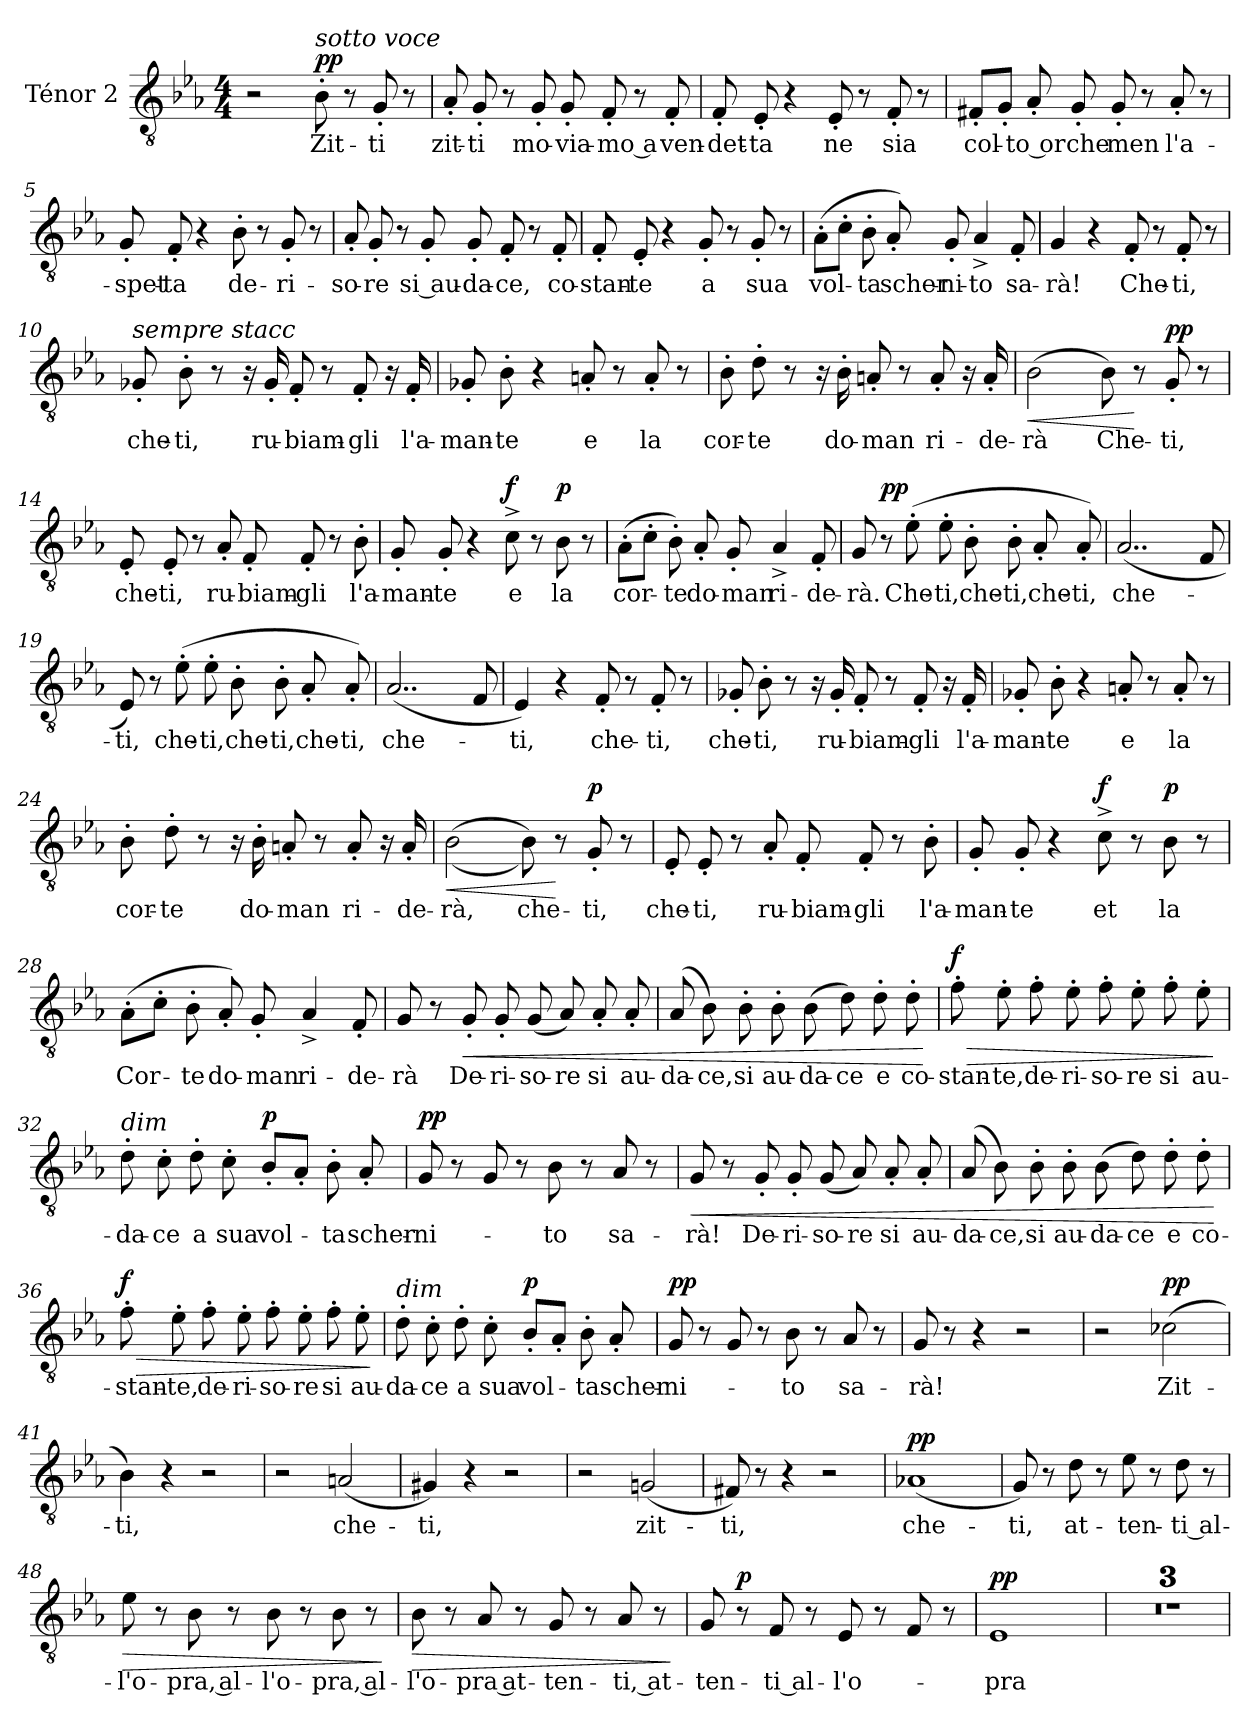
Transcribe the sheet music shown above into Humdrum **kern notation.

**kern	**text	**dynam
*part1	*part1	*part1
*staff1	*staff1	*staff1
*I"Ténor 2	*	*
*I'T2	*	*
*clefGv2	*	*
*k[b-e-a-]	*	*
*M4/4	*	*
=1	=1	=1
2r	.	.
!LO:TX:a:i:t=sotto voce	!	!
!	!	!LO:DY:a
8B-'\	Zit-	pp
8r	.	.
8G'/	-ti	.
8r	.	.
=2	=2	=2
8A-'/	zit-	.
8G'/	-ti	.
8r	.	.
8G'/	mo-	.
8G'/	-via-	.
8F'/	-mo a	.
8r	.	.
8F'/	ven-	.
=3	=3	=3
8F'/	-det-	.
8E-'/	-ta	.
4r	.	.
8E-'/	ne	.
8r	.	.
8F'/	sia	.
8r	.	.
!!LO:PB:g=z
=4	=4	=4
8F#X'/L	col-	.
8G'/J	.	.
8A-'/	-to or	.
8G'/	che	.
8G'/	men	.
8r	.	.
8A-'/	l'a-	.
8r	.	.
=5	=5	=5
8G'/	-spet-	.
8F'/	-ta	.
4r	.	.
8B-'\	de-	.
8r	.	.
8G'/	-ri-	.
8r	.	.
=6	=6	=6
8A-'/	-so-	.
8G'/	-re	.
8r	.	.
8G'/	si au-	.
8G'/	-da-	.
8F'/	-ce,	.
8r	.	.
8F'/	co-	.
!!LO:PB:g=z
=7	=7	=7
8F'/	-stan-	.
8E-'/	-te	.
4r	.	.
8G'/	a	.
8r	.	.
8G'/	sua	.
8r	.	.
=8	=8	=8
(8A-'\L	vol-	.
8c'\J	.	.
8B-'\	-ta	.
8A-'/)	scher-	.
8G'/	-ni-	.
4A-^/	-to	.
8F'/	sa-	.
=9	=9	=9
4G/	-rà!	.
4r	.	.
8F'/	Che-	.
8r	.	.
8F'/	-ti,	.
8r	.	.
!!LO:PB:g=z
=10	=10	=10
!LO:TX:a:i:t=sempre stacc	!	!
8G-X'/	che-	.
8B-'\	-ti,	.
8r	.	.
16r	.	.
16G-'/	ru-	.
8F'/	-biam-	.
8r	.	.
8F'/	-gli	.
16r	.	.
16F'/	l'a-	.
=11	=11	=11
8G-X'/	-man-	.
8B-'\	-te	.
4r	.	.
8An'/	e	.
8r	.	.
8A'/	la	.
8r	.	.
=12	=12	=12
8B-'\	cor-	.
8d'\	-te	.
8r	.	.
16r	.	.
16B-'\	do-	.
8An'/	-man	.
8r	.	.
8A'/	ri-	.
16r	.	.
16A'/	-de-	.
!!LO:PB:g=z
=13	=13	=13
!	!	!LO:HP:b
(2B-\	-rà	<
8B-\)	Che-	.
8r	.	[
!	!	!LO:DY:a
8G'/	-ti,	pp
8r	.	.
=14	=14	=14
8E-'/	che-	.
8E-'/	-ti,	.
8r	.	.
8A-'/	ru-	.
8F'/	-biam-	.
8F'/	-gli	.
8r	.	.
8B-'\	l'a-	.
=15	=15	=15
8G'/	-man-	.
8G'/	-te	.
4r	.	.
!	!	!LO:DY:a
8c^\	e	f
8r	.	.
!	!	!LO:DY:a
8B-\	la	p
8r	.	.
!!LO:PB:g=z
=16	=16	=16
(8A-'\L	cor-	.
8c'\J	.	.
8B-'\)	-te	.
8A-'/	do-	.
8G'/	-man	.
4A-^/	ri-	.
8F'/	-de-	.
=17	=17	=17
8G/	-rà.	.
!	!	!LO:DY:a
8r	.	pp
(8e-'\	Che-	.
8e-'\	-ti,	.
8B-'\	che-	.
8B-'\	-ti,	.
8A-'/	che-	.
8A-'/)	-ti,	.
=18	=18	=18
(2..A-/	che-	.
8F/	.	.
!!LO:PB:g=z
=19	=19	=19
8E-/)	-ti,	.
8r	.	.
(8e-'\	che-	.
8e-'\	-ti,	.
8B-'\	che-	.
8B-'\	-ti,	.
8A-'/	che-	.
8A-'/)	-ti,	.
=20	=20	=20
(2..A-/	che-	.
8F/	.	.
=21	=21	=21
4E-/)	-ti,	.
4r	.	.
8F'/	che-	.
8r	.	.
8F'/	-ti,	.
8r	.	.
!!LO:PB:g=z
=22	=22	=22
8G-X'/	che-	.
8B-'\	-ti,	.
8r	.	.
16r	.	.
16G-'/	ru-	.
8F'/	-biam-	.
8r	.	.
8F'/	-gli	.
16r	.	.
16F'/	l'a-	.
=23	=23	=23
8G-X'/	-man-	.
8B-'\	-te	.
4r	.	.
8An'/	e	.
8r	.	.
8A'/	la	.
8r	.	.
!!LO:PB:g=z
=24	=24	=24
8B-'\	cor-	.
8d'\	-te	.
8r	.	.
16r	.	.
16B-'\	do-	.
8An'/	-man	.
8r	.	.
8A'/	ri-	.
16r	.	.
16A'/	-de-	.
=25	=25	=25
!	!	!LO:HP:b
((2B-\	-rà,	<
8B-\))	che-	.
8r	.	[
!	!	!LO:DY:a
8G'/	-ti,	p
8r	.	.
=26	=26	=26
8E-'/	che-	.
8E-'/	-ti,	.
8r	.	.
8A-'/	ru-	.
8F'/	-biam-	.
8F'/	-gli	.
8r	.	.
8B-'\	l'a-	.
!!LO:PB:g=z
=27	=27	=27
8G'/	-man-	.
8G'/	-te	.
4r	.	.
!	!	!LO:DY:a
8c^\	et	f
8r	.	.
!	!	!LO:DY:a
8B-\	la	p
8r	.	.
=28	=28	=28
(8A-'\L	Cor-	.
8c'\J	.	.
8B-'\	-te	.
8A-'/)	do-	.
8G'/	-man	.
4A-^/	ri-	.
8F'/	-de-	.
=29	=29	=29
8G/	-rà	.
8r	.	.
!	!	!LO:HP:b
8G'/	De-	<
8G'/	-ri-	.
(8G/	-so-	.
8A-/)	-re	.
8A-'/	si	.
8A-'/	au-	.
!!LO:PB:g=z
=30	=30	=30
(8A-/	-da-	.
8B-\)	-ce,	.
8B-'\	si	.
8B-'\	au-	.
(8B-\	-da-	.
8d\)	-ce	.
8d'\	e	.
8d'\	co-	.
.	.	[
=31	=31	=31
!	!	!LO:HP:b
!	!	!LO:DY:n=1:a
8f'\	-stan-	> f
8e-'\	-te,	.
8f'\	de-	.
8e-'\	-ri-	.
8f'\	-so-	.
8e-'\	-re	.
8f'\	si	.
8e-'\	au-	.
.	.	]
=32	=32	=32
!LO:TX:a:i:t=dim	!	!
8d'\	-da-	.
8c'\	-ce	.
8d'\	a	.
8c'\	sua	.
!	!	!LO:DY:a
8B-'/L	vol-	p
8A-'/J	.	.
8B-'\	-ta	.
8A-'/	scher-	.
!!LO:PB:g=z
=33	=33	=33
!	!	!LO:DY:a
8G/	-ni-	pp
8r	.	.
8G/	.	.
8r	.	.
8B-\	-to	.
8r	.	.
8A-/	sa-	.
8r	.	.
=34	=34	=34
!	!	!LO:HP:b
8G/	-rà!	<
8r	.	.
8G'/	De-	.
8G'/	-ri-	.
(8G/	-so-	.
8A-/)	-re	.
8A-'/	si	.
8A-'/	au-	.
=35	=35	=35
(8A-/	-da-	.
8B-\)	-ce,	.
8B-'\	si	.
8B-'\	au-	.
(8B-\	-da-	.
8d\)	-ce	.
8d'\	e	.
8d'\	co-	.
.	.	[
!!LO:PB:g=z
=36	=36	=36
!	!	!LO:HP:b
!	!	!LO:DY:n=1:a
8f'\	-stan-	> f
8e-'\	-te,	.
8f'\	de-	.
8e-'\	-ri-	.
8f'\	-so-	.
8e-'\	-re	.
8f'\	si	.
8e-'\	au-	.
.	.	]
=37	=37	=37
!LO:TX:a:i:t=dim	!	!
8d'\	-da-	.
8c'\	-ce	.
8d'\	a	.
8c'\	sua	.
!	!	!LO:DY:a
8B-'/L	vol-	p
8A-'/J	.	.
8B-'\	-ta	.
8A-'/	scher-	.
=38	=38	=38
!	!	!LO:DY:a
8G/	-ni-	pp
8r	.	.
8G/	.	.
8r	.	.
8B-\	-to	.
8r	.	.
8A-/	sa-	.
8r	.	.
!!LO:PB:g=z
=39	=39	=39
8G/	-rà!	.
8r	.	.
4r	.	.
2r	.	.
=40	=40	=40
2r	.	.
!	!	!LO:DY:a
(2c-X\	Zit-	pp
=41	=41	=41
4B-\)	-ti,	.
4r	.	.
2r	.	.
=42	=42	=42
2r	.	.
(2An/	che-	.
!!LO:PB:g=z
=43	=43	=43
4G#X/)	-ti,	.
4r	.	.
2r	.	.
=44	=44	=44
2r	.	.
(2Gn/	zit-	.
=45	=45	=45
8F#X/)	-ti,	.
8r	.	.
4r	.	.
2r	.	.
=46	=46	=46
!	!	!LO:DY:a
(1A-X	che-	pp
!!LO:PB:g=z
=47	=47	=47
8G/)	-ti,	.
8r	.	.
8d\	at-	.
8r	.	.
8e-\	-ten-	.
8r	.	.
8d\	-ti al-	.
8r	.	.
=48	=48	=48
!	!	!LO:HP:b
8e-\	-l'o-	>
8r	.	.
8B-\	-pra, al-	.
8r	.	.
8B-\	-l'o-	.
8r	.	.
8B-\	-pra, al-	.
8r	.	.
.	.	]
=49	=49	=49
!	!	!LO:HP:b
8B-\	-l'o-	>
8r	.	.
8A-/	-pra at-	.
8r	.	.
8G/	-ten-	.
8r	.	.
8A-/	-ti, at-	.
8r	.	.
.	.	]
!!LO:PB:g=z
=50	=50	=50
8G/	-ten-	.
!	!	!LO:DY:a
8r	.	p
8F/	-ti al-	.
8r	.	.
8E-/	-l'o-	.
8r	.	.
8F/	.	.
8r	.	.
=51	=51	=51
!	!	!LO:DY:a
1E-	-pra	pp
=52	=52	=52
1r	.	.
=53	=53	=53
1r	.	.
!!LO:LB:g=z
=54	=54	=54
1r	.	.
=	=	=
*-	*-	*-
